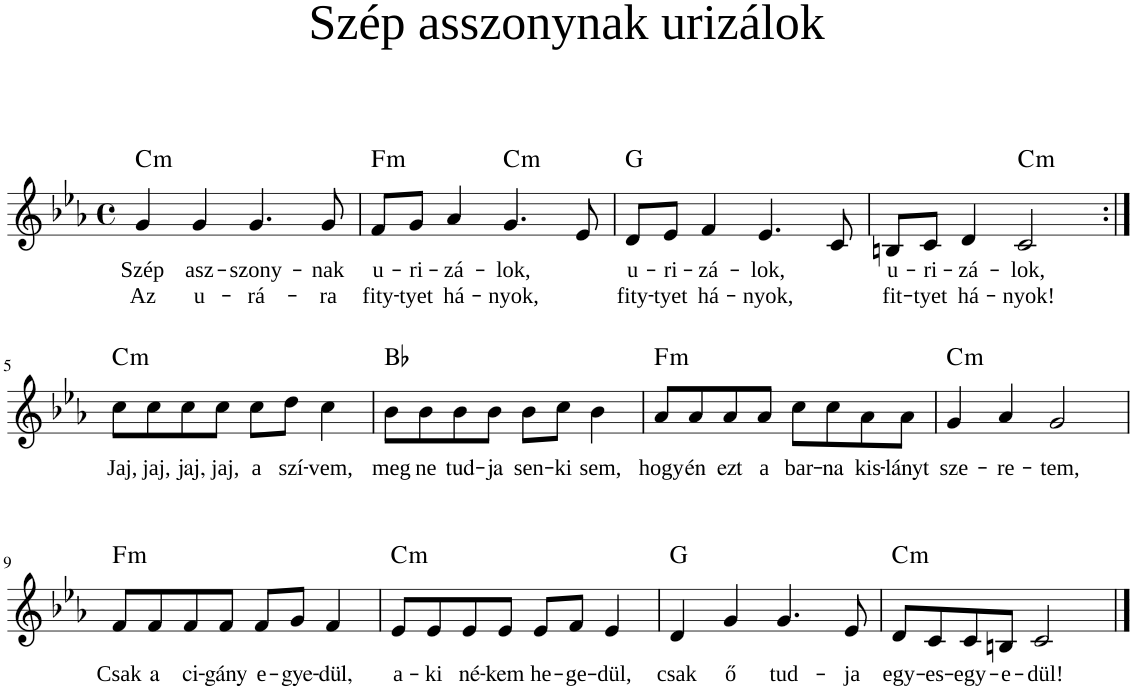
**kern	**text	**text	**harte
*part1	*part1	*part1	*part1
*staff1	*staff1	*staff1	*
*I"Piano	*	*	*
*I'Pno	*	*	*
*clefG2	*	*	*
*k[b-e-a-]	*	*	*
*M4/4	*	*	*
*met(c)	*	*	*
=1	=1	=1	=1
!	!LO:LY:b	!LO:LY:b	!LO:H:kt=m
4g/	Szép	Az	C:min
!	!LO:LY:b	!LO:LY:b	!
4g/	asz-	u-	.
!	!LO:LY:b	!LO:LY:b	!
4.g/	-szony-	-rá-	.
!	!LO:LY:b	!LO:LY:b	!
8g/	-nak	-ra	.
=2	=2	=2	=2
!	!LO:LY:b	!LO:LY:b	!LO:H:kt=m
8f/L	u-	fity-	F:min
!	!LO:LY:b	!LO:LY:b	!
8g/J	-ri-	-tyet	.
!	!LO:LY:b	!LO:LY:b	!
4a-/	-zá-	há-	.
!	!LO:LY:b	!LO:LY:b	!LO:H:kt=m
4.g/	-lok,	-nyok,	C:min
8e-/	.	.	.
=3	=3	=3	=3
!	!LO:LY:b	!LO:LY:b	!LO:H:kt=N.C.
8d/L	u-	fity-	N
!	!LO:LY:b	!LO:LY:b	!
8e-/J	-ri-	-tyet	.
!	!LO:LY:b	!LO:LY:b	!
4f/	-zá-	há-	.
!	!LO:LY:b	!LO:LY:b	!
4.e-/	-lok,	-nyok,	.
8c/	.	.	.
=4	=4	=4	=4
!	!LO:LY:b	!LO:LY:b	!
8Bn/L	u-	fit-	.
!	!LO:LY:b	!LO:LY:b	!
8c/J	-ri-	-tyet	.
!	!LO:LY:b	!LO:LY:b	!
4d/	-zá-	há-	.
!	!LO:LY:b	!LO:LY:b	!LO:H:kt=m
2c/	-lok,	-nyok!	C:min
!!LO:LB:g=z
=5:|!	=5:|!	=5:|!	=5:|!
!	!LO:LY:b	!	!LO:H:kt=m
8cc\L	Jaj,	.	C:min
!	!LO:LY:b	!	!
8cc\	jaj,	.	.
!	!LO:LY:b	!	!
8cc\	jaj,	.	.
!	!LO:LY:b	!	!
8cc\J	jaj,	.	.
!	!LO:LY:b	!	!
8cc\L	a	.	.
!	!LO:LY:b	!	!
8dd\J	szí-	.	.
!	!LO:LY:b	!	!
4cc\	-vem,	.	.
=6	=6	=6	=6
!	!LO:LY:b	!	!LO:H:kt=N.C.
8b-\L	meg	.	N
!	!LO:LY:b	!	!
8b-\	ne	.	.
!	!LO:LY:b	!	!
8b-\	tud-	.	.
!	!LO:LY:b	!	!
8b-\J	-ja	.	.
!	!LO:LY:b	!	!
8b-\L	sen-	.	.
!	!LO:LY:b	!	!
8cc\J	-ki	.	.
!	!LO:LY:b	!	!
4b-\	sem,	.	.
=7	=7	=7	=7
!	!LO:LY:b	!	!LO:H:kt=m
8a-/L	hogy	.	F:min
!	!LO:LY:b	!	!
8a-/	én	.	.
!	!LO:LY:b	!	!
8a-/	ezt	.	.
!	!LO:LY:b	!	!
8a-/J	a	.	.
!	!LO:LY:b	!	!
8cc\L	bar-	.	.
!	!LO:LY:b	!	!
8cc\	-na	.	.
!	!LO:LY:b	!	!
8a-\	kis-	.	.
!	!LO:LY:b	!	!
8a-\J	-lányt	.	.
=8	=8	=8	=8
!	!LO:LY:b	!	!LO:H:kt=m
4g/	sze-	.	C:min
!	!LO:LY:b	!	!
4a-/	-re-	.	.
!	!LO:LY:b	!	!
2g/	-tem,	.	.
!!LO:LB:g=z
=9	=9	=9	=9
!	!LO:LY:b	!	!LO:H:kt=m
8f/L	Csak	.	F:min
!	!LO:LY:b	!	!
8f/	a	.	.
!	!LO:LY:b	!	!
8f/	ci-	.	.
!	!LO:LY:b	!	!
8f/J	-gány	.	.
!	!LO:LY:b	!	!
8f/L	e-	.	.
!	!LO:LY:b	!	!
8g/J	-gye-	.	.
!	!LO:LY:b	!	!
4f/	-dül,	.	.
=10	=10	=10	=10
!	!LO:LY:b	!	!LO:H:kt=m
8e-/L	a-	.	C:min
!	!LO:LY:b	!	!
8e-/	-ki	.	.
!	!LO:LY:b	!	!
8e-/	né-	.	.
!	!LO:LY:b	!	!
8e-/J	-kem	.	.
!	!LO:LY:b	!	!
8e-/L	he-	.	.
!	!LO:LY:b	!	!
8f/J	-ge-	.	.
!	!LO:LY:b	!	!
4e-/	-dül,	.	.
=11	=11	=11	=11
!	!LO:LY:b	!	!LO:H:kt=N.C.
4d/	csak	.	N
!	!LO:LY:b	!	!
4g/	ő	.	.
!	!LO:LY:b	!	!
4.g/	tud-	.	.
!	!LO:LY:b	!	!
8e-/	-ja	.	.
=12	=12	=12	=12
!	!LO:LY:b	!	!LO:H:kt=m
8d/L	egy-	.	C:min
!	!LO:LY:b	!	!
8c/	-es-	.	.
!	!LO:LY:b	!	!
8c/	-egy-	.	.
!	!LO:LY:b	!	!
8Bn/J	-e-	.	.
!	!LO:LY:b	!	!
2c/	-dül!	.	.
==	==	==	==
*-	*-	*-	*-
